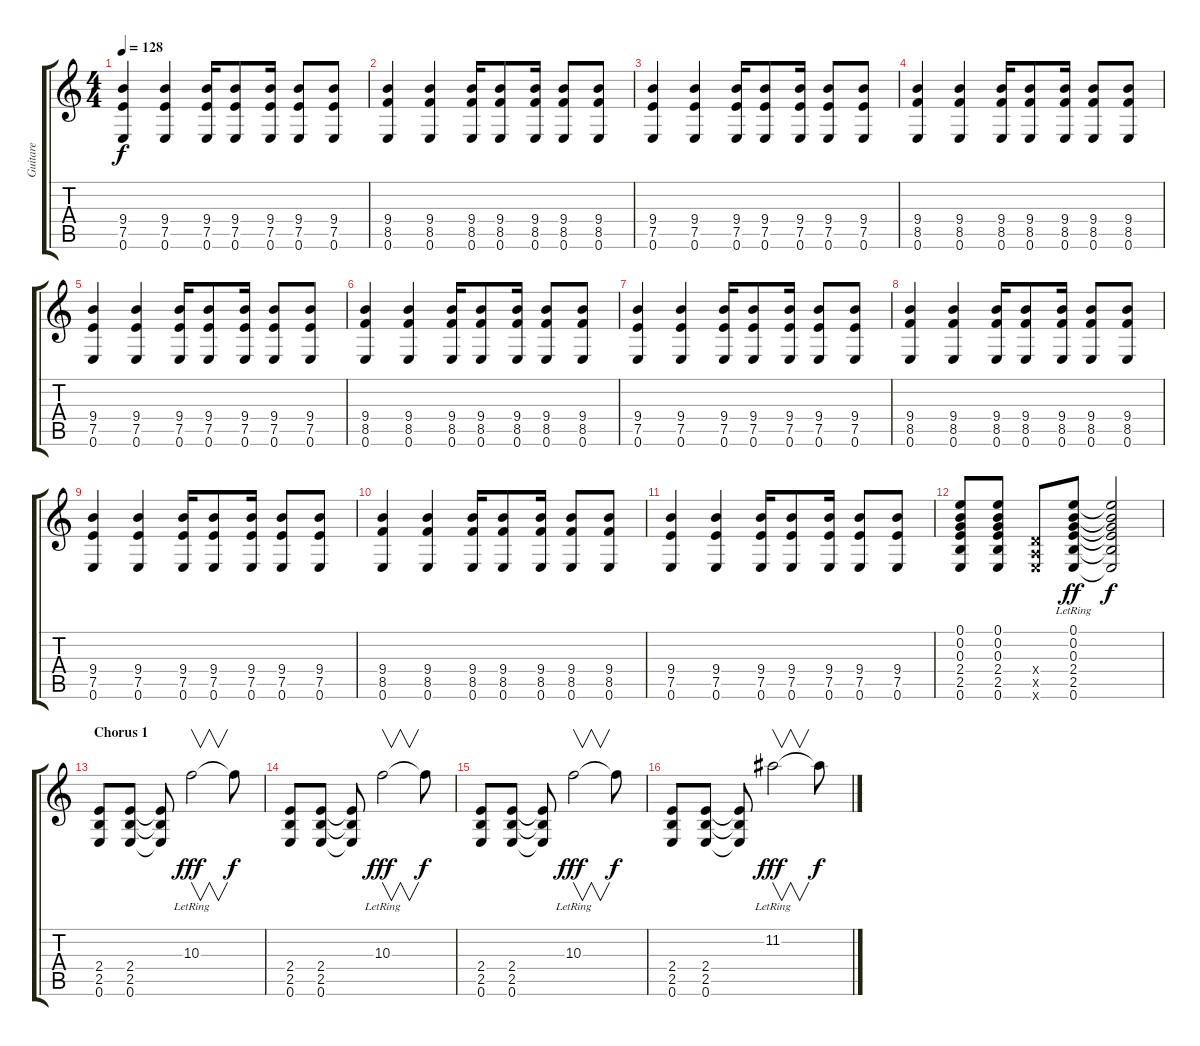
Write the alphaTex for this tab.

\track ("Guitare" "Guitare") {instrument overdrivenguitar}
\staff {score tabs}
\tuning (E4 B3 G3 D3 A2 E2) {hide}
\ts (4 4)
\tempo 128
\clef g2
\ks c
(9.4 7.5 0.6).4{dy f} (9.4 7.5 0.6).4 (9.4 7.5 0.6).16 (9.4 7.5 0.6).8 (9.4 7.5 0.6).16 (9.4 7.5 0.6).8 (9.4 7.5 0.6).8 |
(9.4 8.5 0.6).4 (9.4 8.5 0.6).4 (9.4 8.5 0.6).16 (9.4 8.5 0.6).8 (9.4 8.5 0.6).16 (9.4 8.5 0.6).8 (9.4 8.5 0.6).8 |
(9.4 7.5 0.6).4 (9.4 7.5 0.6).4 (9.4 7.5 0.6).16 (9.4 7.5 0.6).8 (9.4 7.5 0.6).16 (9.4 7.5 0.6).8 (9.4 7.5 0.6).8 |
(9.4 8.5 0.6).4 (9.4 8.5 0.6).4 (9.4 8.5 0.6).16 (9.4 8.5 0.6).8 (9.4 8.5 0.6).16 (9.4 8.5 0.6).8 (9.4 8.5 0.6).8 |
(9.4 7.5 0.6).4 (9.4 7.5 0.6).4 (9.4 7.5 0.6).16 (9.4 7.5 0.6).8 (9.4 7.5 0.6).16 (9.4 7.5 0.6).8 (9.4 7.5 0.6).8 |
(9.4 8.5 0.6).4 (9.4 8.5 0.6).4 (9.4 8.5 0.6).16 (9.4 8.5 0.6).8 (9.4 8.5 0.6).16 (9.4 8.5 0.6).8 (9.4 8.5 0.6).8 |
(9.4 7.5 0.6).4 (9.4 7.5 0.6).4 (9.4 7.5 0.6).16 (9.4 7.5 0.6).8 (9.4 7.5 0.6).16 (9.4 7.5 0.6).8 (9.4 7.5 0.6).8 |
(9.4 8.5 0.6).4 (9.4 8.5 0.6).4 (9.4 8.5 0.6).16 (9.4 8.5 0.6).8 (9.4 8.5 0.6).16 (9.4 8.5 0.6).8 (9.4 8.5 0.6).8 |
(9.4 7.5 0.6).4 (9.4 7.5 0.6).4 (9.4 7.5 0.6).16 (9.4 7.5 0.6).8 (9.4 7.5 0.6).16 (9.4 7.5 0.6).8 (9.4 7.5 0.6).8 |
(9.4 8.5 0.6).4 (9.4 8.5 0.6).4 (9.4 8.5 0.6).16 (9.4 8.5 0.6).8 (9.4 8.5 0.6).16 (9.4 8.5 0.6).8 (9.4 8.5 0.6).8 |
(9.4 7.5 0.6).4 (9.4 7.5 0.6).4 (9.4 7.5 0.6).16 (9.4 7.5 0.6).8 (9.4 7.5 0.6).16 (9.4 7.5 0.6).8 (9.4 7.5 0.6).8 |
(0.1 0.2 0.3 2.4 2.5 0.6).8 (0.1 0.2 0.3 2.4 2.5 0.6).8 (0.4{x} 0.5{x} 0.6{x}).8 (0.1{lr} 0.2 0.3 2.4 2.5 0.6).8{dy ff} (0.1{t} 0.2{t} 0.3{t} 2.4{t} 2.5{t} 0.6{t}).2{dy f} |
\section ("" "Chorus 1")
(2.4 2.5 0.6).8 (2.4 2.5 0.6).8 (2.4{t} 2.5{t} 0.6{t}).8 10.3{lr}.2{v dy fff} 10.3{t}.8{dy f} |
(2.4 2.5 0.6).8 (2.4 2.5 0.6).8 (2.4{t} 2.5{t} 0.6{t}).8 10.3{lr}.2{v dy fff} 10.3{t}.8{dy f} |
(2.4 2.5 0.6).8 (2.4 2.5 0.6).8 (2.4{t} 2.5{t} 0.6{t}).8 10.3{lr}.2{v dy fff} 10.3{t}.8{dy f} |
(2.4 2.5 0.6).8 (2.4 2.5 0.6).8 (2.4{t} 2.5{t} 0.6{t}).8 11.2{lr}.2{v dy fff} 11.2{t}.8{dy f}
